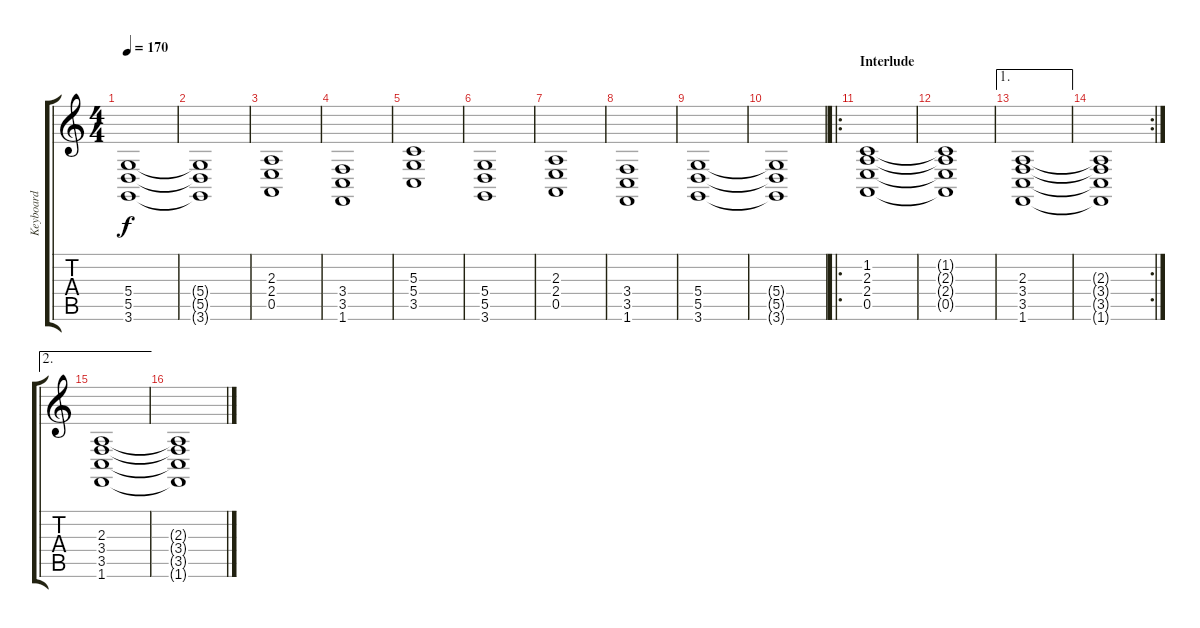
\track ("Keyboard" "Keyboard") {instrument stringensemble1}
\staff {score tabs}
\tuning (E4 B3 G3 D3 A2 E2) {hide}
\ts (4 4)
\tempo 170
\clef g2
\ks c
(5.4 5.5 3.6).1{dy f} |
(5.4{t} 5.5{t} 3.6{t}).1 |
(2.3 2.4 0.5).1 |
(3.4 3.5 1.6).1 |
(5.3 5.4 3.5).1 |
(5.4 5.5 3.6).1 |
(2.3 2.4 0.5).1 |
(3.4 3.5 1.6).1 |
(5.4 5.5 3.6).1 |
(5.4{t} 5.5{t} 3.6{t}).1 |
\ro
\section ("" "Interlude")
(1.2 2.3 2.4 0.5).1{instrument stringensemble1} |
(1.2{t} 2.3{t} 2.4{t} 0.5{t}).1 |
\ae 1
(2.3 3.4 3.5 1.6).1 |
\rc 2
(2.3{t} 3.4{t} 3.5{t} 1.6{t}).1 |
\ae 2
(2.3 3.4 3.5 1.6).1 |
(2.3{t} 3.4{t} 3.5{t} 1.6{t}).1
